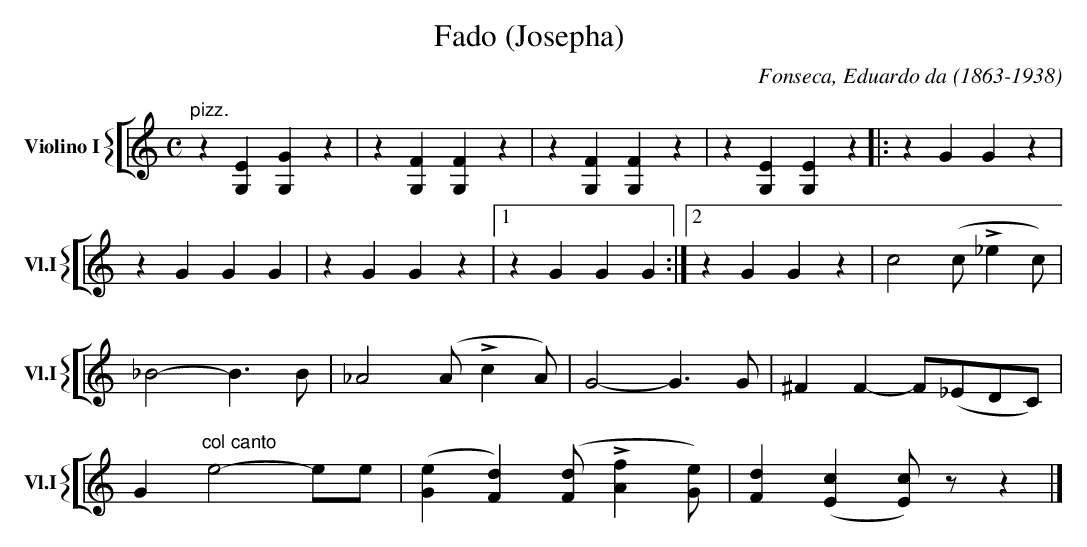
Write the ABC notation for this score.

X:1
T:Fado (Josepha)
C:Fonseca, Eduardo da (1863-1938)
M:C
L:1/4
K:C
V: 2 clef=treble name="Violino I" sname="Vl.I"
%%staves [{ 2 }]
 "pizz." z[G,E][G,G]z |  z[G,F][G,F]z |  z[G,F][G,F]z |  z[G,E][G,E]z  |: \
   zGGz | zGGG |zGGz |1 zGGG :|2 \
   zGGz |c2 (c/ !>!_e c/) |_B2-B>B |_A2 (A/ !>!c A/) |G2-G>G | ^F F-F/(_E/D/C/) | G "^col canto" e2-e/e/ |\
   ([eG][dF]) ([dF]/ !>![fA] [eG]/) | [dF] ([cE][cE]/) z/z |] \
